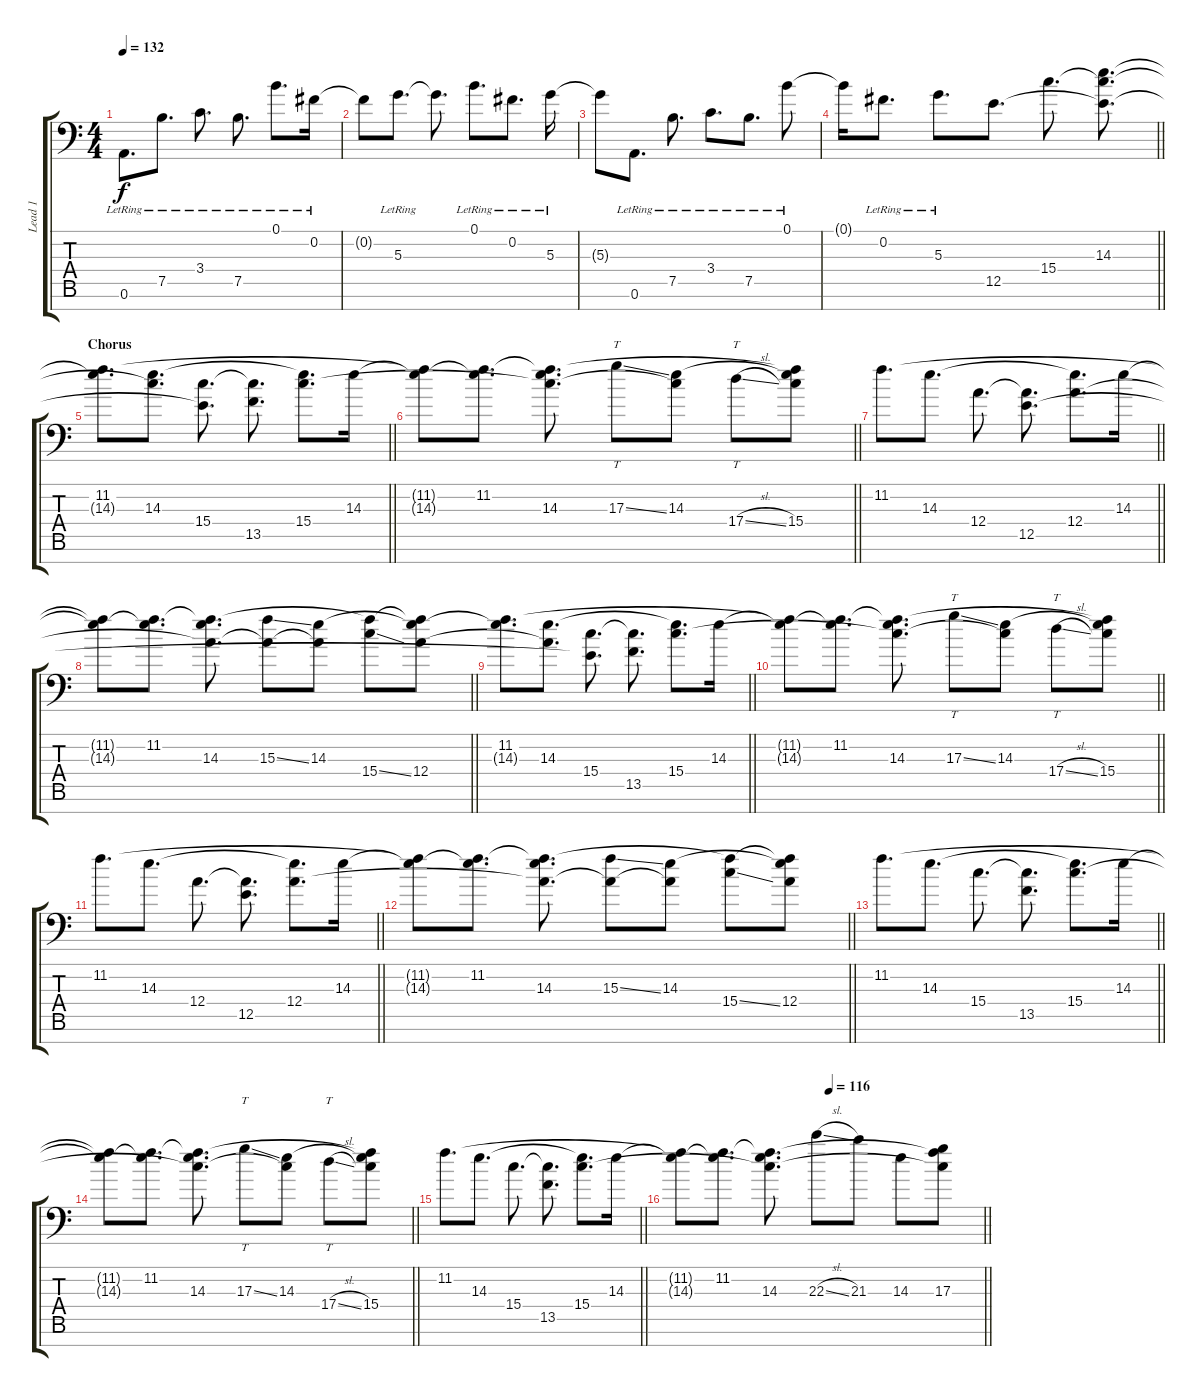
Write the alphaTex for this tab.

\track ("Lead 1" "Lead 1") {instrument distortionguitar}
\staff {score tabs}
\tuning (B3 Gb3 D3 A2 E2 A1 E1) {hide}
\ts (4 4)
\tempo 132
\clef f4
\ks c
0.6{lr}.8{d dy f} 7.5{lr}.8{d} 3.4{lr}.8{d} 7.5{lr}.8{d} 0.1{lr}.8{d} 0.2{lr}.16 |
0.2{t}.8 5.3{lr}.8{d} 5.3{t}.8{d} 0.1{lr}.8{d} 0.2{lr}.8{d} 5.3{lr}.16 |
5.3{t}.8 0.6{lr}.8{d} 7.5{lr}.8{d} 3.4{lr}.8{d} 7.5{lr}.8{d} 0.1{lr}.8 |
\barLineRight lightlight
0.1{t}.16 0.2{lr}.8{d} 5.3{lr}.8{d} 12.5.8{d volume 12 instrument overdrivenguitar} 15.4.8{d} (14.3 15.4{t} 12.5{t}).8{d} |
\section ("" "Chorus")
\barLineRight lightlight
(11.2 14.3{t}).8{d volume 13} (14.3 15.4{t}).8{d} (15.4 12.5{t}).8{d} (15.4{t} 13.5).8{d} (14.3{t} 15.4).8{d} 14.3.16 |
\barLineRight lightlight
(11.2{t} 14.3{t}).8 (11.2 14.3{t}).8{d} (11.2{t} 14.3 15.4{t}).8{d} 17.3{ss}.8{tt} (14.3 15.4{t}).8 17.4{sl}.8{tt} (11.2{t} 14.3{t} 15.4).8 |
\barLineRight lightlight
11.2.8{d} 14.3.8{d} 12.4.8{d} (12.4{t} 12.5).8{d} (14.3{t} 12.4).8{d} 14.3.16 |
\barLineRight lightlight
(11.2{t} 14.3{t}).8 (11.2 14.3{t}).8{d} (11.2{t} 14.3 12.4{t}).8{d} (15.3{ss} 12.4{t}).8 (14.3 12.4{t}).8 (11.2{t} 15.4{ss}).8 (11.2{t} 14.3{t} 12.4).8 |
\barLineRight lightlight
(11.2 14.3{t}).8{d volume 13} (14.3 12.4{t}).8{d} (15.4 12.5{t}).8{d} (15.4{t} 13.5).8{d} (14.3{t} 15.4).8{d} 14.3.16 |
\barLineRight lightlight
(11.2{t} 14.3{t}).8 (11.2 14.3{t}).8{d} (11.2{t} 14.3 15.4{t}).8{d} 17.3{ss}.8{tt} (14.3 15.4{t}).8 17.4{sl}.8{tt} (11.2{t} 14.3{t} 15.4).8 |
\barLineRight lightlight
11.2.8{d} 14.3.8{d} 12.4.8{d} (12.4{t} 12.5).8{d} (14.3{t} 12.4).8{d} 14.3.16 |
\barLineRight lightlight
(11.2{t} 14.3{t}).8 (11.2 14.3{t}).8{d} (11.2{t} 14.3 12.4{t}).8{d} (15.3{ss} 12.4{t}).8 (14.3 12.4{t}).8 (11.2{t} 15.4{ss}).8 (11.2{t} 14.3{t} 12.4).8 |
\barLineRight lightlight
11.2.8{d volume 12 instrument overdrivenguitar} 14.3.8{d} 15.4.8{d} (15.4{t} 13.5).8{d} (14.3{t} 15.4).8{d} 14.3.16 |
\barLineRight lightlight
(11.2{t} 14.3{t}).8 (11.2 14.3{t}).8{d} (11.2{t} 14.3 15.4{t}).8{d} 17.3{ss}.8{tt} (14.3 15.4{t}).8 17.4{sl}.8{tt} (11.2{t} 14.3{t} 15.4).8 |
\barLineRight lightlight
11.2.8{d volume 12 instrument overdrivenguitar} 14.3.8{d} 15.4.8{d} (15.4{t} 13.5).8{d} (14.3{t} 15.4).8{d} 14.3.16 |
\tempo (116 0.5)
\barLineRight lightlight
(11.2{t} 14.3{t}).8 (11.2 14.3{t}).8{d} (11.2{t} 14.3 15.4{t}).8{d} 22.3{sl}.8 21.3.8 14.3.8 (11.2{t} 17.3 15.4{t}).8
